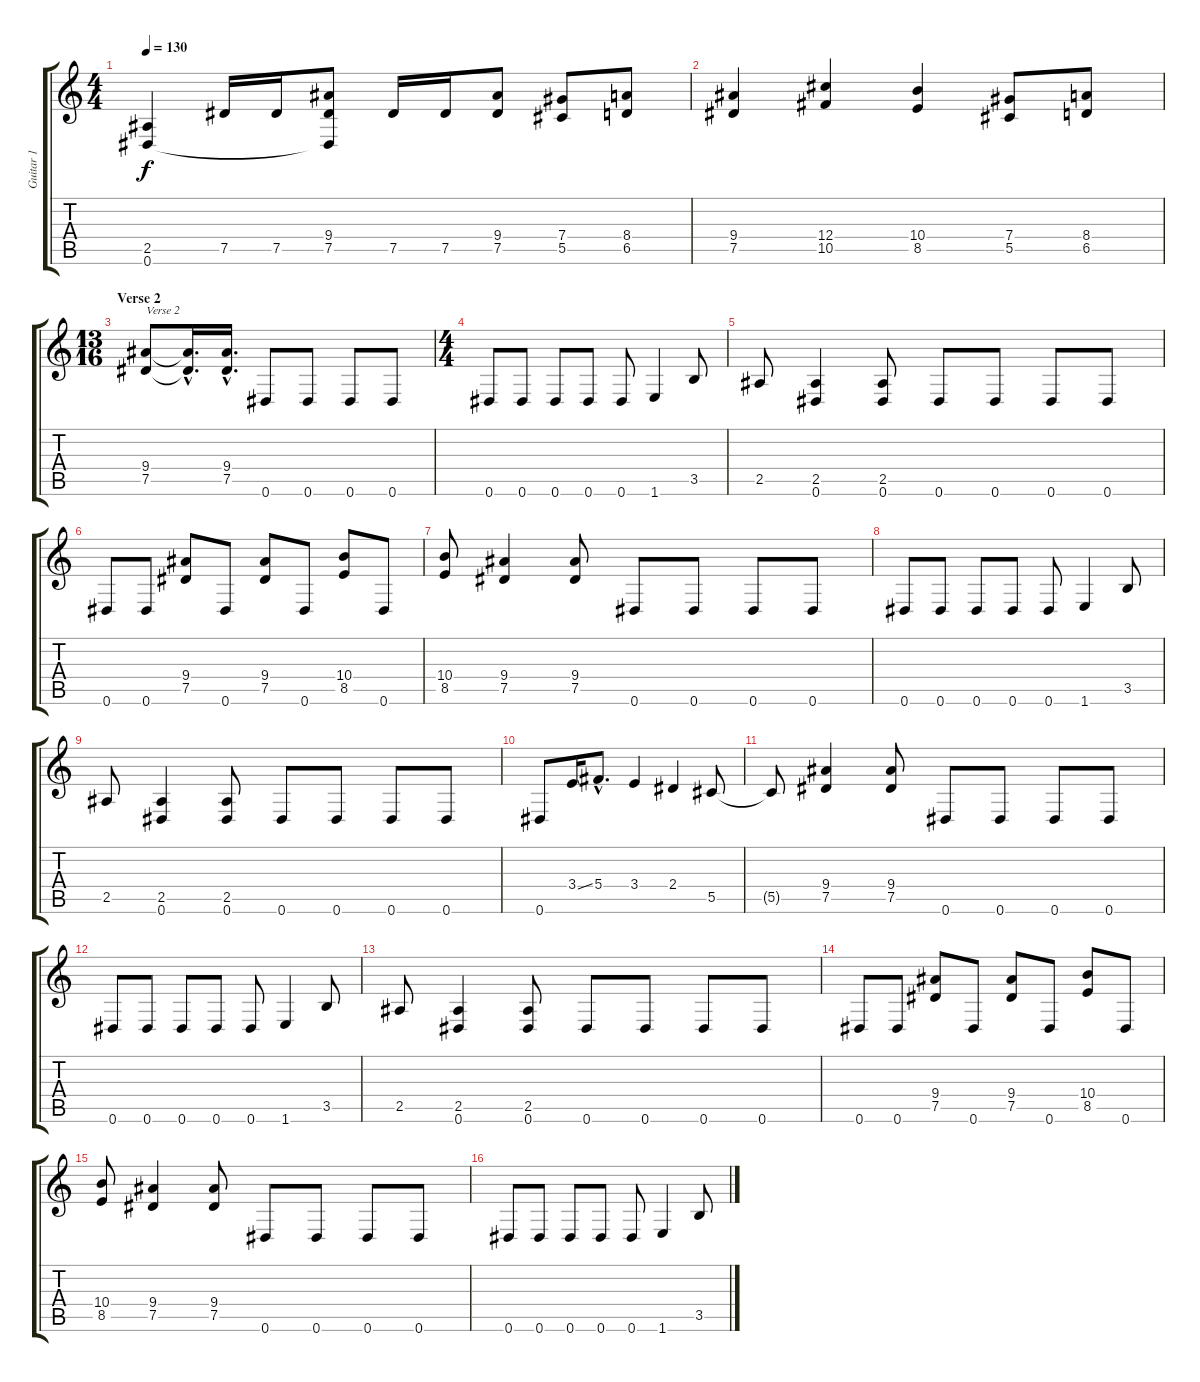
\track ("Guitar 1" "Guitar 1") {instrument distortionguitar}
\staff {score tabs}
\tuning (Eb4 Bb3 Gb3 Db3 Ab2 Eb2) {hide}
\ts (4 4)
\tempo 130
\clef g2
\ks c
(2.5 0.6).4{dy f} 7.5.16 7.5.16 (9.4 7.5 0.6{t}).8 7.5.16 7.5.16 (9.4 7.5).8 (7.4 5.5).8 (8.4 6.5).8 |
(9.4 7.5).4 (12.4 10.5).4 (10.4 8.5).4 (7.4 5.5).8 (8.4 6.5).8 |
\ts (13 16)
\section ("" "Verse 2")
(9.4 7.5).8{txt "Verse 2"} (9.4{hac t} 7.5{hac t}).16{d} (9.4{hac} 7.5{hac}).16{d} 0.6.8 0.6.8 0.6.8 0.6.8 |
\ts (4 4)
0.6.8 0.6.8 0.6.8 0.6.8 0.6.8 1.6.4 3.5.8 |
2.5.8 (2.5 0.6).4 (2.5 0.6).8 0.6.8 0.6.8 0.6.8 0.6.8 |
0.6.8 0.6.8 (9.4 7.5).8 0.6.8 (9.4 7.5).8 0.6.8 (10.4 8.5).8 0.6.8 |
(10.4 8.5).8 (9.4 7.5).4 (9.4 7.5).8 0.6.8 0.6.8 0.6.8 0.6.8 |
0.6.8 0.6.8 0.6.8 0.6.8 0.6.8 1.6.4 3.5.8 |
2.5.8 (2.5 0.6).4 (2.5 0.6).8 0.6.8 0.6.8 0.6.8 0.6.8 |
0.6.8 3.4{ss}.16 5.4{hac}.8{d} 3.4.4 2.4.4 5.5.8 |
5.5{t}.8 (9.4 7.5).4 (9.4 7.5).8 0.6.8 0.6.8 0.6.8 0.6.8 |
0.6.8 0.6.8 0.6.8 0.6.8 0.6.8 1.6.4 3.5.8 |
2.5.8 (2.5 0.6).4 (2.5 0.6).8 0.6.8 0.6.8 0.6.8 0.6.8 |
0.6.8 0.6.8 (9.4 7.5).8 0.6.8 (9.4 7.5).8 0.6.8 (10.4 8.5).8 0.6.8 |
(10.4 8.5).8 (9.4 7.5).4 (9.4 7.5).8 0.6.8 0.6.8 0.6.8 0.6.8 |
0.6.8 0.6.8 0.6.8 0.6.8 0.6.8 1.6.4 3.5.8
